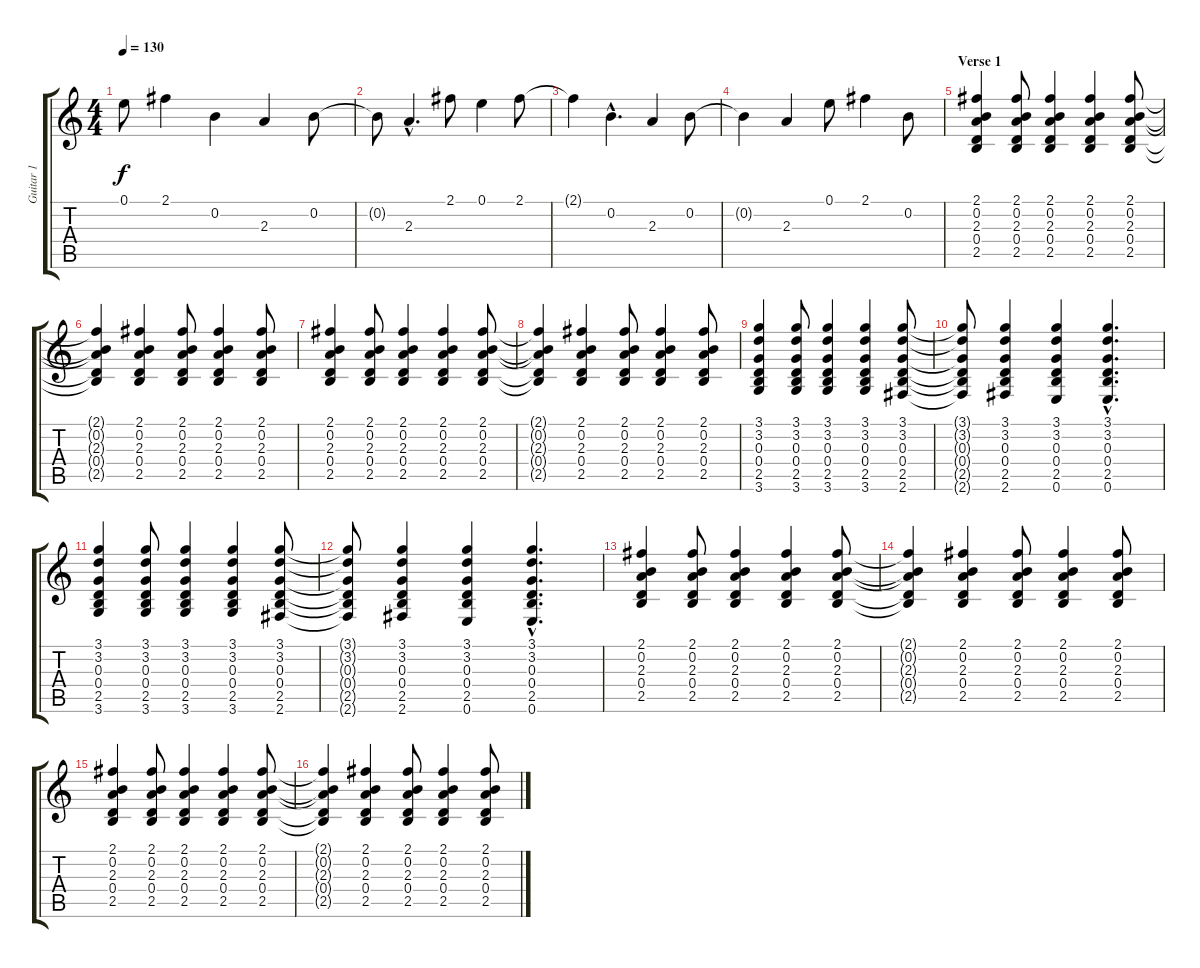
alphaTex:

\track ("Guitar 1" "Guitar 1") {instrument overdrivenguitar}
\staff {score tabs}
\tuning (E4 B3 G3 D3 A2 E2) {hide}
\ts (4 4)
\tempo 130
\clef g2
\ks c
0.1.8{dy f} 2.1.4 0.2.4 2.3.4 0.2.8 |
0.2{t}.8 2.3{hac}.4{d} 2.1.8 0.1.4 2.1.8 |
2.1{t}.4 0.2{hac}.4{d} 2.3.4 0.2.8 |
0.2{t}.4 2.3.4 0.1.8 2.1.4 0.2.8 |
\section ("" "Verse 1")
(2.1 0.2 2.3 0.4 2.5).4 (2.1 0.2 2.3 0.4 2.5).8 (2.1 0.2 2.3 0.4 2.5).4 (2.1 0.2 2.3 0.4 2.5).4 (2.1 0.2 2.3 0.4 2.5).8 |
(2.1{t} 0.2{t} 2.3{t} 0.4{t} 2.5{t}).4 (2.1 0.2 2.3 0.4 2.5).4 (2.1 0.2 2.3 0.4 2.5).8 (2.1 0.2 2.3 0.4 2.5).4 (2.1 0.2 2.3 0.4 2.5).8 |
(2.1 0.2 2.3 0.4 2.5).4 (2.1 0.2 2.3 0.4 2.5).8 (2.1 0.2 2.3 0.4 2.5).4 (2.1 0.2 2.3 0.4 2.5).4 (2.1 0.2 2.3 0.4 2.5).8 |
(2.1{t} 0.2{t} 2.3{t} 0.4{t} 2.5{t}).4 (2.1 0.2 2.3 0.4 2.5).4 (2.1 0.2 2.3 0.4 2.5).8 (2.1 0.2 2.3 0.4 2.5).4 (2.1 0.2 2.3 0.4 2.5).8 |
(3.1 3.2 0.3 0.4 2.5 3.6).4 (3.1 3.2 0.3 0.4 2.5 3.6).8 (3.1 3.2 0.3 0.4 2.5 3.6).4 (3.1 3.2 0.3 0.4 2.5 3.6).4 (3.1 3.2 0.3 0.4 2.5 2.6).8 |
(3.1{t} 3.2{t} 0.3{t} 0.4{t} 2.5{t} 2.6{t}).8 (3.1 3.2 0.3 0.4 2.5 2.6).4 (3.1 3.2 0.3 0.4 2.5 0.6).4 (3.1{hac} 3.2{hac} 0.3{hac} 0.4{hac} 2.5{hac} 0.6{hac}).4{d} |
(3.1 3.2 0.3 0.4 2.5 3.6).4 (3.1 3.2 0.3 0.4 2.5 3.6).8 (3.1 3.2 0.3 0.4 2.5 3.6).4 (3.1 3.2 0.3 0.4 2.5 3.6).4 (3.1 3.2 0.3 0.4 2.5 2.6).8 |
(3.1{t} 3.2{t} 0.3{t} 0.4{t} 2.5{t} 2.6{t}).8 (3.1 3.2 0.3 0.4 2.5 2.6).4 (3.1 3.2 0.3 0.4 2.5 0.6).4 (3.1{hac} 3.2{hac} 0.3{hac} 0.4{hac} 2.5{hac} 0.6{hac}).4{d} |
(2.1 0.2 2.3 0.4 2.5).4 (2.1 0.2 2.3 0.4 2.5).8 (2.1 0.2 2.3 0.4 2.5).4 (2.1 0.2 2.3 0.4 2.5).4 (2.1 0.2 2.3 0.4 2.5).8 |
(2.1{t} 0.2{t} 2.3{t} 0.4{t} 2.5{t}).4 (2.1 0.2 2.3 0.4 2.5).4 (2.1 0.2 2.3 0.4 2.5).8 (2.1 0.2 2.3 0.4 2.5).4 (2.1 0.2 2.3 0.4 2.5).8 |
(2.1 0.2 2.3 0.4 2.5).4 (2.1 0.2 2.3 0.4 2.5).8 (2.1 0.2 2.3 0.4 2.5).4 (2.1 0.2 2.3 0.4 2.5).4 (2.1 0.2 2.3 0.4 2.5).8 |
(2.1{t} 0.2{t} 2.3{t} 0.4{t} 2.5{t}).4 (2.1 0.2 2.3 0.4 2.5).4 (2.1 0.2 2.3 0.4 2.5).8 (2.1 0.2 2.3 0.4 2.5).4 (2.1 0.2 2.3 0.4 2.5).8
